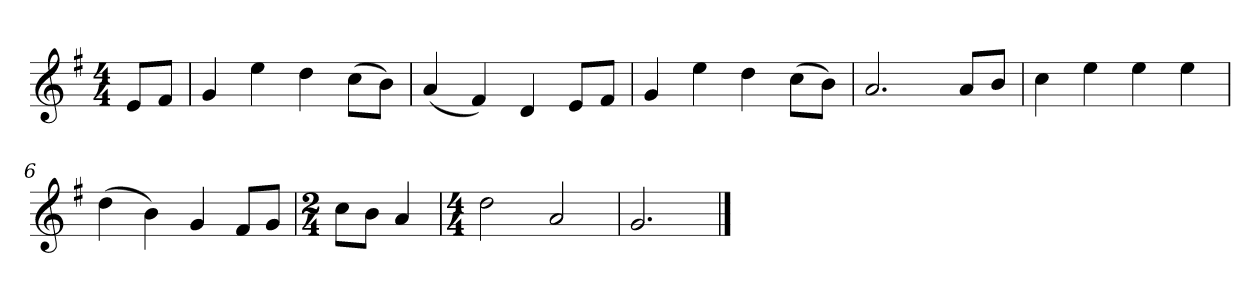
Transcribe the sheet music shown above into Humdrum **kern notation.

**kern
*part1
*staff1
*k[f#]
*M4/4
*MM120
=
8eL
8f#J
=1
4g
4ee
4dd
(8ccL
8bJ)
=2
(4a
4f#)
4d
8eL
8f#J
=3
4g
4ee
4dd
(8ccL
8bJ)
=4
2.a
8aL
8bJ
=5
4cc
4ee
4ee
4ee
=6
(4dd
4b)
4g
8f#L
8gJ
=7
*M2/4
8ccL
8bJ
4a
=8
*M4/4
2dd
2a
=9
2.g
==
*-
